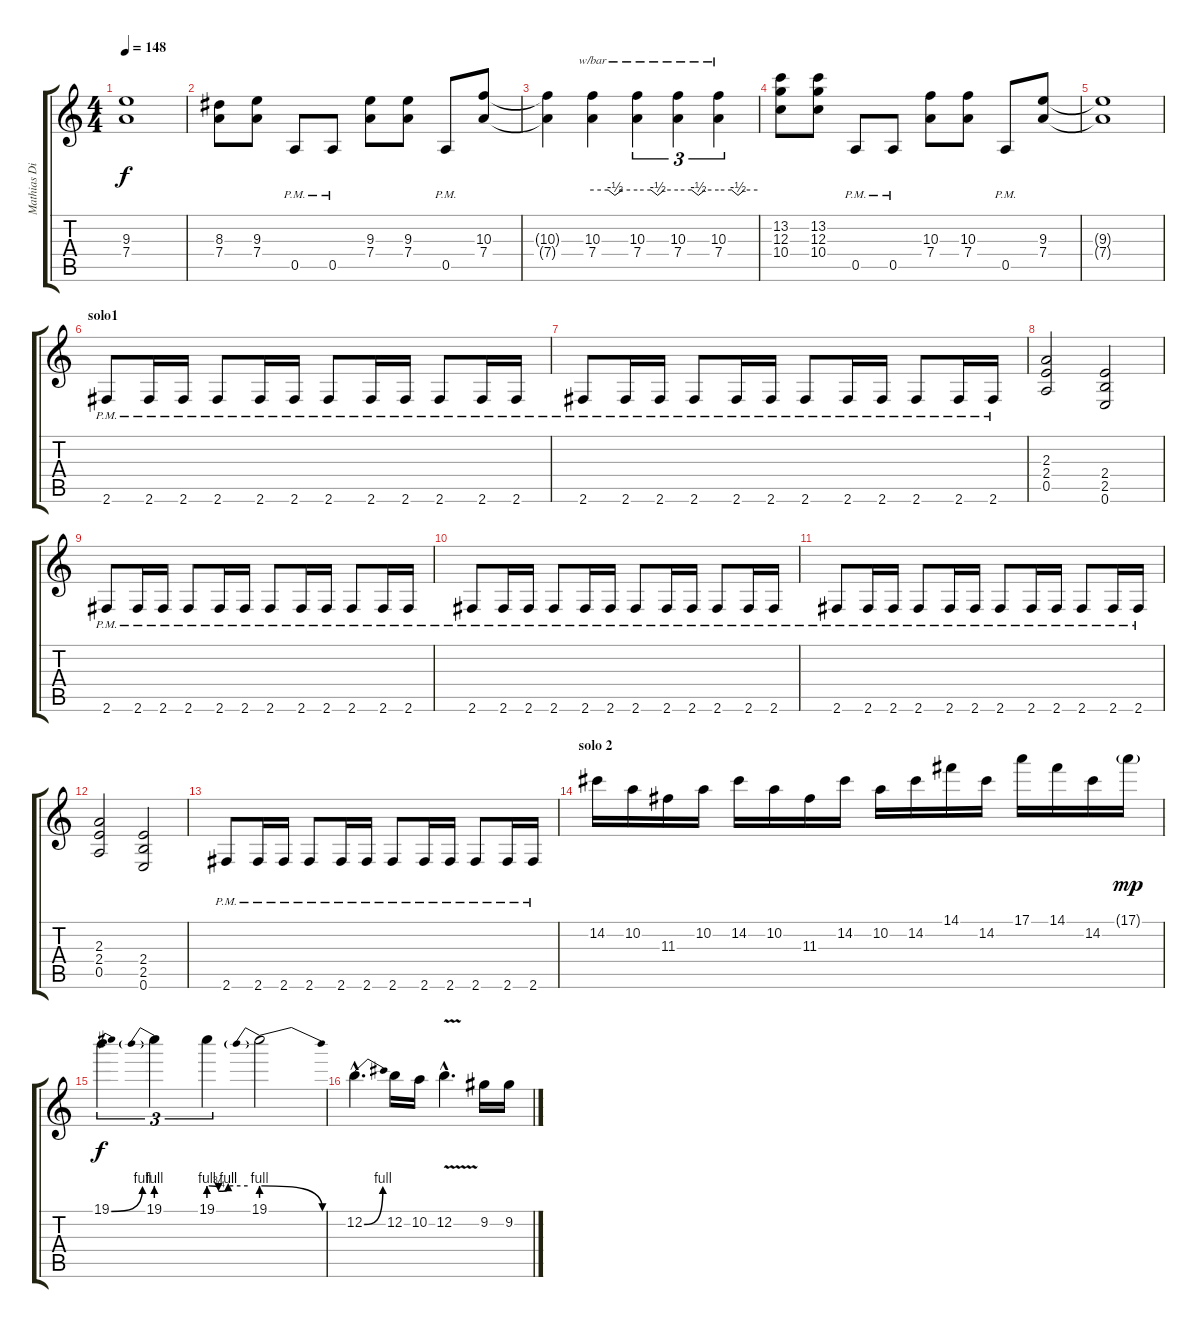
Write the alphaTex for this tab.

\track ("Mathias Dieth" "Mathias Di") {instrument distortionguitar}
\staff {score tabs}
\tuning (E4 B3 G3 D3 A2 E2) {hide}
\ts (4 4)
\tempo 148
\clef g2
\ks c
(9.3{t} 7.4{t}).1{dy f} |
(8.3 7.4).8 (9.3 7.4).8 0.5{pm}.8 0.5{pm}.8 (9.3 7.4).8 (9.3 7.4).8 0.5{pm}.8 (10.3 7.4).8 |
(10.3{t} 7.4{t}).4 (10.3 7.4).4{tbe (custom default 0 0 21 0 30 -2 40 0 60 0) volume 9} (10.3 7.4).4{tu (3 2) tbe (custom default 0 0 20 0 30 -2 40 0 60 0)} (10.3 7.4).4{tu (3 2) tbe (custom default 0 0 20 0 30 -2 40 0 60 0)} (10.3 7.4).4{tu (3 2) tbe (custom default 0 0 20 0 30 -2 40 0 60 0)} |
(13.2 12.3 10.4).8{volume 14} (13.2 12.3 10.4).8 0.5{pm}.8 0.5{pm}.8 (10.3 7.4).8 (10.3 7.4).8 0.5{pm}.8 (9.3 7.4).8 |
(9.3{t} 7.4{t}).1 |
\section ("" "solo1")
2.6{pm}.8 2.6{pm}.16 2.6{pm}.16 2.6{pm}.8 2.6{pm}.16 2.6{pm}.16 2.6{pm}.8 2.6{pm}.16 2.6{pm}.16 2.6{pm}.8 2.6{pm}.16 2.6{pm}.16 |
2.6{pm}.8 2.6{pm}.16 2.6{pm}.16 2.6{pm}.8 2.6{pm}.16 2.6{pm}.16 2.6{pm}.8 2.6{pm}.16 2.6{pm}.16 2.6{pm}.8 2.6{pm}.16 2.6{pm}.16 |
(2.3 2.4 0.5).2 (2.4 2.5 0.6).2 |
2.6{pm}.8 2.6{pm}.16 2.6{pm}.16 2.6{pm}.8 2.6{pm}.16 2.6{pm}.16 2.6{pm}.8 2.6{pm}.16 2.6{pm}.16 2.6{pm}.8 2.6{pm}.16 2.6{pm}.16 |
2.6{pm}.8 2.6{pm}.16 2.6{pm}.16 2.6{pm}.8 2.6{pm}.16 2.6{pm}.16 2.6{pm}.8 2.6{pm}.16 2.6{pm}.16 2.6{pm}.8 2.6{pm}.16 2.6{pm}.16 |
2.6{pm}.8 2.6{pm}.16 2.6{pm}.16 2.6{pm}.8 2.6{pm}.16 2.6{pm}.16 2.6{pm}.8 2.6{pm}.16 2.6{pm}.16 2.6{pm}.8 2.6{pm}.16 2.6{pm}.16 |
(2.3 2.4 0.5).2 (2.4 2.5 0.6).2 |
2.6{pm}.8 2.6{pm}.16 2.6{pm}.16 2.6{pm}.8 2.6{pm}.16 2.6{pm}.16 2.6{pm}.8 2.6{pm}.16 2.6{pm}.16 2.6{pm}.8 2.6{pm}.16 2.6{pm}.16 |
\section ("" "solo 2")
14.2.16 10.2.16 11.3.16 10.2.16 14.2.16 10.2.16 11.3.16 14.2.16 10.2.16 14.2.16 14.1.16 14.2.16 17.1.16 14.1.16 14.2.16 17.1{g}.16{dy mp} |
19.1{be (bend 0 0 60 4)}.4{tu (3 2) dy f} 19.1{be (prebend 0 4 60 4)}.4{tu (3 2)} 19.1{be (custom 0 4 15 3 30 4 60 4)}.4{tu (3 2)} 19.1{be (prebendrelease 0 4 60 0)}.2 |
12.2{be (bend 0 0 60 4) hac}.4{d} 12.2.16 10.2.16 12.2{v hac}.4{d} 9.2.16 9.2.16
